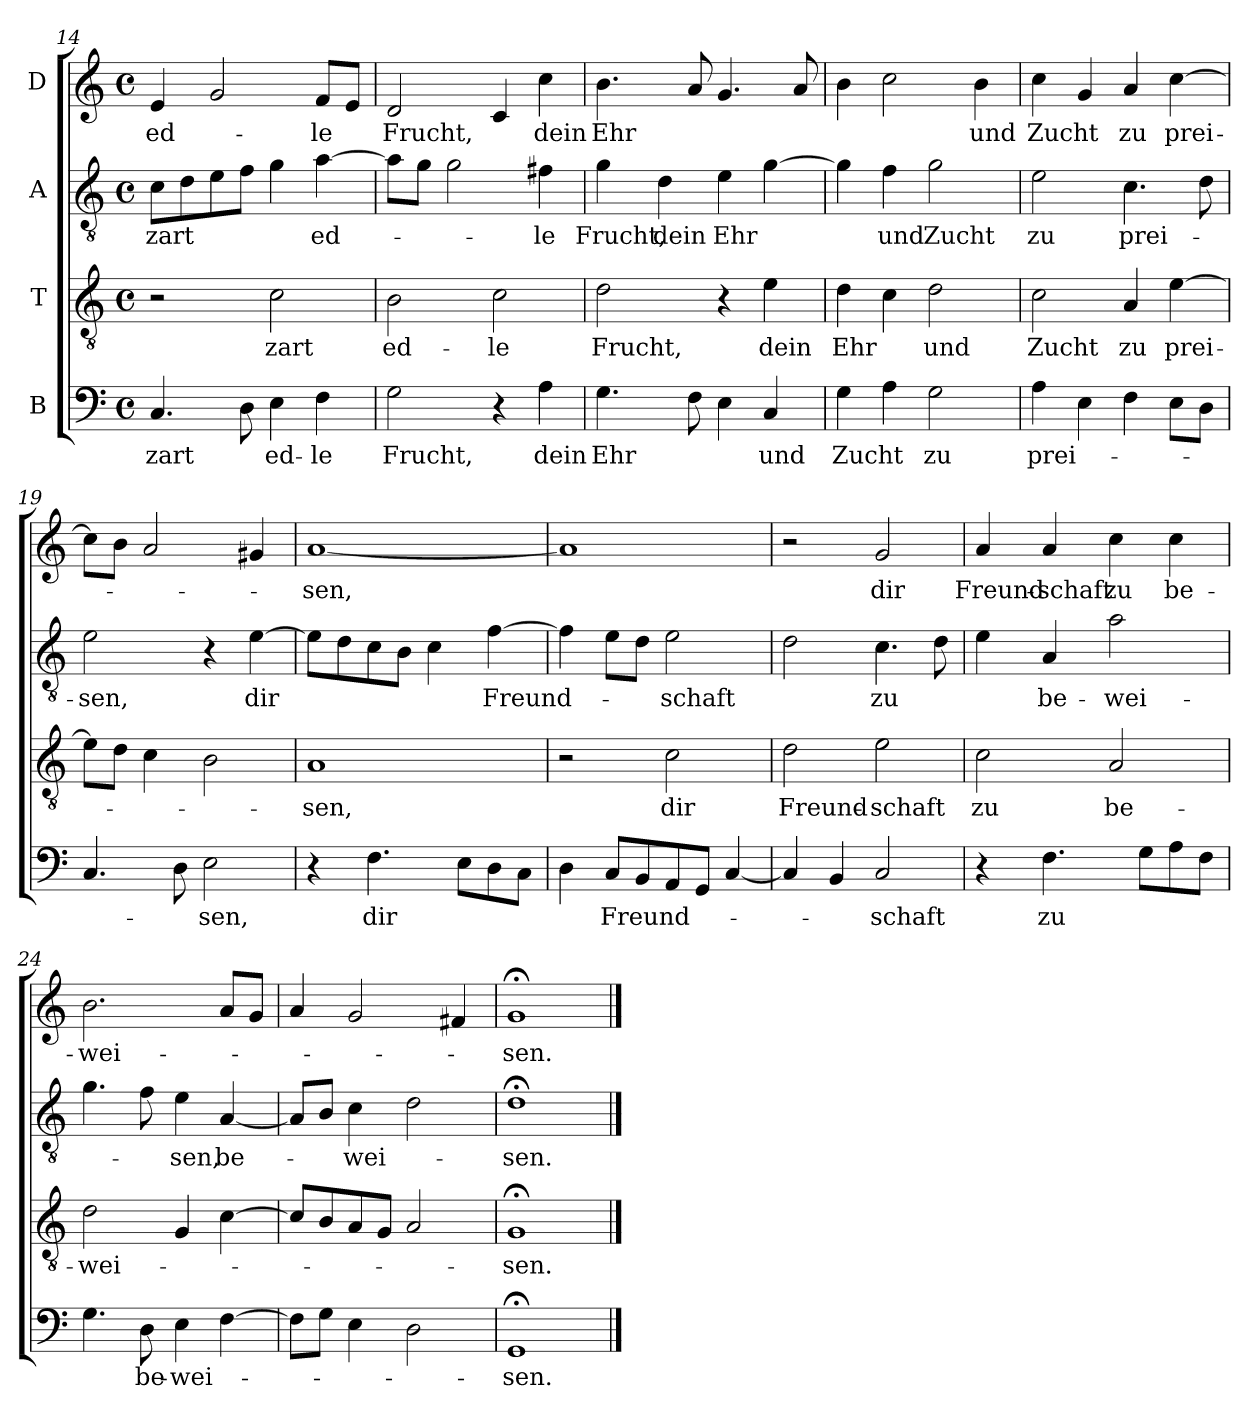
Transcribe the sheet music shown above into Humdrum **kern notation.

**kern	**text	**kern	**text	**kern	**text	**kern	**text
*part4	*part4	*part3	*part3	*part2	*part2	*part1	*part1
*staff4	*staff4	*staff3	*staff3	*staff2	*staff2	*staff1	*staff1
*I"B	*	*I"T	*	*I"A	*	*I"D	*
*clefF4	*	*clefGv2	*	*clefGv2	*	*clefG2	*
*k[]	*	*k[]	*	*k[]	*	*k[]	*
*M4/4	*	*M4/4	*	*M4/4	*	*M4/4	*
*met(c)	*	*met(c)	*	*met(c)	*	*met(c)	*
=14	=14	=14	=14	=14	=14	=14	=14
!	!LO:LY:b	!	!	!	!LO:LY:b	!	!LO:LY:b
4.C/	zart	2r	.	8c\L	zart	4e/	ed-
.	.	.	.	8d\	.	.	.
.	.	.	.	8e\	.	2g/	.
8D\	.	.	.	8f\J	.	.	.
!	!LO:LY:b	!	!LO:LY:b	!	!	!	!
4E\	ed-	2c\	zart	4g\	.	.	.
!	!LO:LY:b	!	!	!	!LO:LY:b	!	!LO:LY:b
4F\	-le	.	.	[4a\	ed-	8f/L	-le
.	.	.	.	.	.	8e/J	.
=15	=15	=15	=15	=15	=15	=15	=15
!	!LO:LY:b	!	!LO:LY:b	!	!	!	!LO:LY:b
2G\	Frucht,	2B\	ed-	8a\L]	.	2d/	Frucht,
.	.	.	.	8g\J	.	.	.
.	.	.	.	2g\	.	.	.
!	!	!	!LO:LY:b	!	!	!	!
4r	.	2c\	-le	.	.	4c/	.
!	!LO:LY:b	!	!	!	!LO:LY:b	!	!LO:LY:b
4A\	dein	.	.	4f#X\	-le	4cc\	dein
=16	=16	=16	=16	=16	=16	=16	=16
!	!LO:LY:b	!	!LO:LY:b	!	!LO:LY:b	!	!LO:LY:b
4.G\	-Ehr	2d\	Frucht,	4g\	Frucht,	4.b\	Ehr
!	!	!	!	!	!LO:LY:b	!	!
.	.	.	.	4d\	dein	.	.
8F\	.	.	.	.	.	8a/	.
!	!	!	!	!	!LO:LY:b	!	!
4E\	.	4r	.	4e\	Ehr	4.g/	.
!	!LO:LY:b	!	!LO:LY:b	!	!	!	!
4C/	und	4e\	dein	[4g\	.	.	.
.	.	.	.	.	.	8a/	.
!!LO:LB:g=z
=17	=17	=17	=17	=17	=17	=17	=17
!	!LO:LY:b	!	!LO:LY:b	!	!	!	!
4G\	Zucht	4d\	Ehr	4g\]	.	4b\	.
!	!	!	!	!	!LO:LY:b	!	!
4A\	.	4c\	.	4f\	und	2cc\	.
!	!LO:LY:b	!	!LO:LY:b	!	!LO:LY:b	!	!
2G\	zu	2d\	und	2g\	Zucht	.	.
!	!	!	!	!	!	!	!LO:LY:b
.	.	.	.	.	.	4b\	und
=18	=18	=18	=18	=18	=18	=18	=18
!	!LO:LY:b	!	!LO:LY:b	!	!LO:LY:b	!	!LO:LY:b
4A\	prei-	2c\	Zucht	2e\	zu	4cc\	Zucht
4E\	.	.	.	.	.	4g/	.
!	!	!	!LO:LY:b	!	!LO:LY:b	!	!LO:LY:b
4F\	.	4A/	zu	4.c\	prei-	4a/	zu
!	!	!	!LO:LY:b	!	!	!	!LO:LY:b
8E\L	.	[4e\	prei-	.	.	[4cc\	prei-
8D\J	.	.	.	8d\	.	.	.
=19	=19	=19	=19	=19	=19	=19	=19
!	!	!	!	!	!LO:LY:b	!	!
4.C/	.	8e\L]	.	2e\	-sen,	8cc\L]	.
.	.	8d\J	.	.	.	8b\J	.
.	.	4c\	.	.	.	2a/	.
8D\	.	.	.	.	.	.	.
!	!LO:LY:b	!	!	!	!	!	!
2E\	-sen,	2B\	.	4r	.	.	.
!	!	!	!	!	!LO:LY:b	!	!
.	.	.	.	[4e\	dir	4g#X/	.
=20	=20	=20	=20	=20	=20	=20	=20
!	!	!	!LO:LY:b	!	!	!	!LO:LY:b
4r	.	1A	-sen,	8e\L]	.	[1a	-sen,
.	.	.	.	8d\	.	.	.
!	!LO:LY:b	!	!	!	!	!	!
4.F\	dir	.	.	8c\	.	.	.
.	.	.	.	8B\J	.	.	.
.	.	.	.	4c\	.	.	.
8E\L	.	.	.	.	.	.	.
!	!	!	!	!	!LO:LY:b	!	!
8D\	.	.	.	[4f\	Freund-	.	.
8C\J	.	.	.	.	.	.	.
=21	=21	=21	=21	=21	=21	=21	=21
4D\	.	2r	.	4f\]	.	1a]	.
!	!LO:LY:b	!	!	!	!	!	!
8C/L	Freund-	.	.	8e\L	.	.	.
8BB/	.	.	.	8d\J	.	.	.
!	!	!	!LO:LY:b	!	!LO:LY:b	!	!
8AA/	.	2c\	dir	2e\	-schaft	.	.
8GG/J	.	.	.	.	.	.	.
[4C/	.	.	.	.	.	.	.
!!LO:LB:g=z
=22	=22	=22	=22	=22	=22	=22	=22
!	!	!	!LO:LY:b	!	!	!	!
4C/]	.	2d\	Freund-	2d\	.	2r	.
4BB/	.	.	.	.	.	.	.
!	!LO:LY:b	!	!LO:LY:b	!	!LO:LY:b	!	!LO:LY:b
2C/	-schaft	2e\	-schaft	4.c\	zu	2g/	dir
.	.	.	.	8d\	.	.	.
=23	=23	=23	=23	=23	=23	=23	=23
!	!	!	!LO:LY:b	!	!	!	!LO:LY:b
4r	.	2c\	zu	4e\	.	4a/	Freund-
!	!LO:LY:b	!	!	!	!LO:LY:b	!	!LO:LY:b
4.F\	zu	.	.	4A/	be-	4a/	-schaft
!	!	!	!LO:LY:b	!	!LO:LY:b	!	!LO:LY:b
.	.	2A/	be-	2a\	-wei-	4cc\	zu
8G\L	.	.	.	.	.	.	.
!	!	!	!	!	!	!	!LO:LY:b
8A\	.	.	.	.	.	4cc\	be-
8F\J	.	.	.	.	.	.	.
=24	=24	=24	=24	=24	=24	=24	=24
!	!	!	!LO:LY:b	!	!	!	!LO:LY:b
4.G\	.	2d\	-wei-	4.g\	.	2.b\	-wei-
!	!LO:LY:b	!	!	!	!	!	!
8D\	be-	.	.	8f\	.	.	.
!	!LO:LY:b	!	!	!	!LO:LY:b	!	!
4E\	-wei-	4G/	.	4e\	-sen,	.	.
!	!	!	!	!	!LO:LY:b	!	!
[4F\	.	[4c\	.	[4A/	be-	8a/L	.
.	.	.	.	.	.	8g/J	.
=25	=25	=25	=25	=25	=25	=25	=25
8F\L]	.	8c/L]	.	8A/L]	.	4a/	.
8G\J	.	8B/	.	8B/J	.	.	.
!	!	!	!	!	!LO:LY:b	!	!
4E\	.	8A/	.	4c\	-wei-	2g/	.
.	.	8G/J	.	.	.	.	.
2D\	.	2A/	.	2d\	.	.	.
.	.	.	.	.	.	4f#X/	.
=26	=26	=26	=26	=26	=26	=26	=26
!	!LO:LY:b	!	!LO:LY:b	!	!LO:LY:b	!	!LO:LY:b
1GG;<	-sen.	1G;<	-sen.	1d;<	-sen.	1g;<	-sen.
==	==	==	==	==	==	==	==
*-	*-	*-	*-	*-	*-	*-	*-
